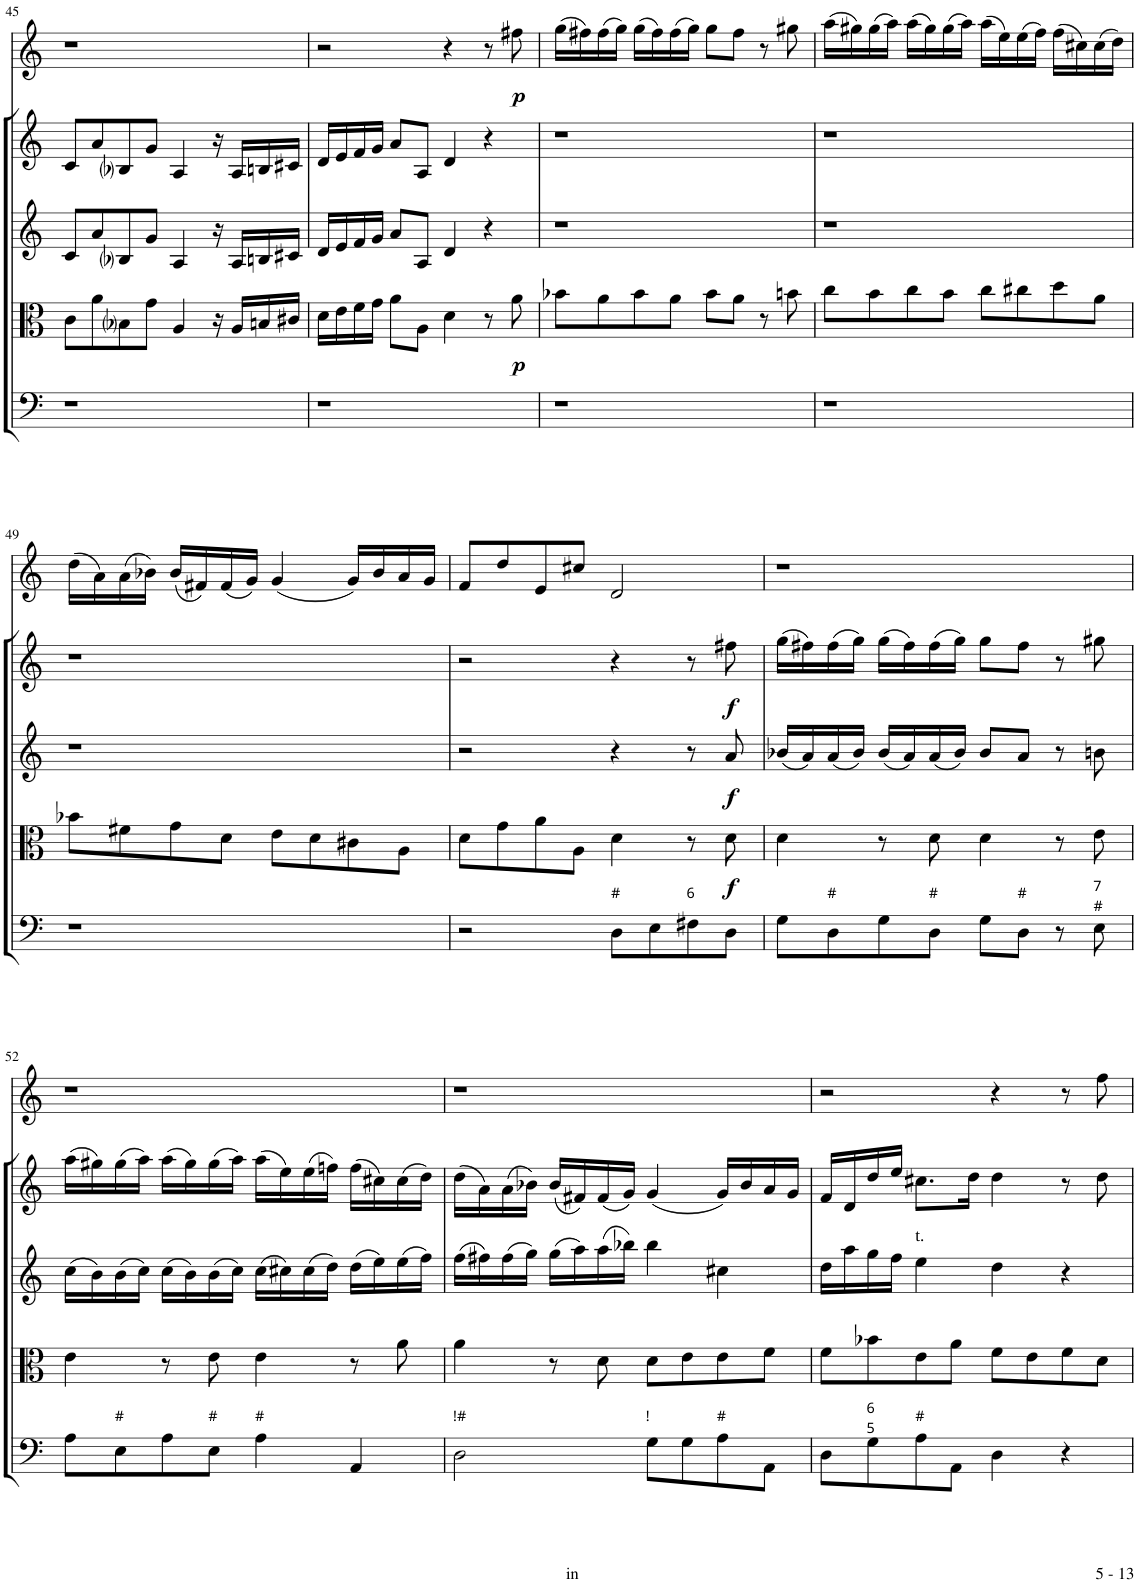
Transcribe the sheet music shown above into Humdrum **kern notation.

**kern	**kern	**dynam	**kern	**dynam	**kern	**dynam	**kern	**dynam
*part5	*part4	*part4	*part3	*part3	*part2	*part2	*part1	*part1
*staff5	*staff4	*staff4	*staff3	*staff3	*staff2	*staff2	*staff1	*staff1
*I"Organo  e Violoncello	*I"Alto Viola	*	*I"Violino Secondo	*	*I"Violino Primo	*	*I"Oboe	*
*	*I'Vla	*	*I'Vln	*	*I'Vln	*	*I'Ob	*
!!LO:PB:g=z
*clefF4	*clefC3	*	*clefG2	*	*clefG2	*	*clefG2	*
*k[]	*k[]	*	*k[]	*	*k[]	*	*k[]	*
*M4/4	*M4/4	*	*M4/4	*	*M4/4	*	*M4/4	*
*met(c)	*met(c)	*	*met(c)	*	*met(c)	*	*met(c)	*
=45	=45	=45	=45	=45	=45	=45	=45	=45
1r	8c\L	.	8c/L	.	8c/L	.	1r	.
.	8a\	.	8a/	.	8a/	.	.	.
.	8B-i\	.	8B-i/	.	8B-i/	.	.	.
.	8g\J	.	8g/J	.	8g/J	.	.	.
.	4A/	.	4A/	.	4A/	.	.	.
.	16r	.	16r	.	16r	.	.	.
.	16A/LL	.	16A/LL	.	16A/LL	.	.	.
.	16Bn/	.	16Bn/	.	16Bn/	.	.	.
.	16c#X/JJ	.	16c#X/JJ	.	16c#X/JJ	.	.	.
=46	=46	=46	=46	=46	=46	=46	=46	=46
1r	16d\LL	.	16d/LL	.	16d/LL	.	2r	.
.	16e\	.	16e/	.	16e/	.	.	.
.	16f\	.	16f/	.	16f/	.	.	.
.	16g\JJ	.	16g/JJ	.	16g/JJ	.	.	.
.	8a\L	.	8a/L	.	8a/L	.	.	.
.	8A\J	.	8A/J	.	8A/J	.	.	.
.	4d\	.	4d/	.	4d/	.	4r	.
.	8r	.	4r	.	4r	.	8r	.
!	!	!LO:DY:b	!	!	!	!	!	!LO:DY:b
.	8a\	p	.	.	.	.	8ff#X\	p
=47	=47	=47	=47	=47	=47	=47	=47	=47
1r	8b-X\L	.	1r	.	1r	.	(16gg\LL	.
.	.	.	.	.	.	.	16ff#X\)	.
.	8a\	.	.	.	.	.	(16ff#\	.
.	.	.	.	.	.	.	16gg\JJ)	.
.	8b-\	.	.	.	.	.	(16gg\LL	.
.	.	.	.	.	.	.	16ff#\)	.
.	8a\J	.	.	.	.	.	(16ff#\	.
.	.	.	.	.	.	.	16gg\JJ)	.
.	8b-\L	.	.	.	.	.	8gg\L	.
.	8a\J	.	.	.	.	.	8ff#\J	.
.	8r	.	.	.	.	.	8r	.
.	8bn\	.	.	.	.	.	8gg#X\	.
=48	=48	=48	=48	=48	=48	=48	=48	=48
1r	8cc\L	.	1r	.	1r	.	(16aa\LL	.
.	.	.	.	.	.	.	16gg#X\)	.
.	8b\	.	.	.	.	.	(16gg#\	.
.	.	.	.	.	.	.	16aa\JJ)	.
.	8cc\	.	.	.	.	.	(16aa\LL	.
.	.	.	.	.	.	.	16gg#\)	.
.	8b\J	.	.	.	.	.	(16gg#\	.
.	.	.	.	.	.	.	16aa\JJ)	.
.	8cc\L	.	.	.	.	.	(16aa\LL	.
.	.	.	.	.	.	.	16ee\)	.
.	8cc#X\	.	.	.	.	.	(16ee\	.
.	.	.	.	.	.	.	16ff\JJ)	.
.	8dd\	.	.	.	.	.	(16ff\LL	.
.	.	.	.	.	.	.	16cc#X\)	.
.	8a\J	.	.	.	.	.	(16cc#\	.
.	.	.	.	.	.	.	16dd\JJ)	.
!!LO:LB:g=z
=49	=49	=49	=49	=49	=49	=49	=49	=49
1r	8b-X\L	.	1r	.	1r	.	(16dd\LL	.
.	.	.	.	.	.	.	16a\)	.
.	8f#X\	.	.	.	.	.	(16a\	.
.	.	.	.	.	.	.	16b-X\JJ)	.
.	8g\	.	.	.	.	.	(16b-/LL	.
.	.	.	.	.	.	.	16f#X/)	.
.	8d\J	.	.	.	.	.	(16f#/	.
.	.	.	.	.	.	.	16g/JJ)	.
.	8e\L	.	.	.	.	.	(4g/	.
.	8d\	.	.	.	.	.	.	.
.	8c#X\	.	.	.	.	.	16g/LL)	.
.	.	.	.	.	.	.	16b-/	.
.	8A\J	.	.	.	.	.	16a/	.
.	.	.	.	.	.	.	16g/JJ	.
=50	=50	=50	=50	=50	=50	=50	=50	=50
2r	8d\L	.	2r	.	2r	.	8f/L	.
.	8g\	.	.	.	.	.	8dd/	.
.	8a\	.	.	.	.	.	8e/	.
.	8A\J	.	.	.	.	.	8cc#X/J	.
!LO:TX:a:t=#	!	!	!	!	!	!	!	!
8D\L	4d\	.	4r	.	4r	.	2d/	.
8E\	.	.	.	.	.	.	.	.
!LO:TX:a:t=6	!	!	!	!	!	!	!	!
8F#X\	8r	.	8r	.	8r	.	.	.
!	!	!LO:DY:b	!	!LO:DY:b	!	!LO:DY:b	!	!
8D\J	8d\	f	8a/	f	8ff#X\	f	.	.
=51	=51	=51	=51	=51	=51	=51	=51	=51
8G\L	4d\	.	(16b-X/LL	.	(16gg\LL	.	1r	.
.	.	.	16a/)	.	16ff#X\)	.	.	.
!LO:TX:a:t=#	!	!	!	!	!	!	!	!
8D\	.	.	(16a/	.	(16ff#\	.	.	.
.	.	.	16b-/JJ)	.	16gg\JJ)	.	.	.
8G\	8r	.	(16b-/LL	.	(16gg\LL	.	.	.
.	.	.	16a/)	.	16ff#\)	.	.	.
!LO:TX:a:t=#	!	!	!	!	!	!	!	!
8D\J	8d\	.	(16a/	.	(16ff#\	.	.	.
.	.	.	16b-/JJ)	.	16gg\JJ)	.	.	.
8G\L	4d\	.	8b-/L	.	8gg\L	.	.	.
!LO:TX:a:t=#	!	!	!	!	!	!	!	!
8D\J	.	.	8a/J	.	8ff#\J	.	.	.
8r	8r	.	8r	.	8r	.	.	.
!LO:TX:a:t=7	!	!	!	!	!	!	!	!
!LO:TX:a:t=#	!	!	!	!	!	!	!	!
8E\	8e\	.	8bn\	.	8gg#X\	.	.	.
!!LO:LB:g=z
=52	=52	=52	=52	=52	=52	=52	=52	=52
8A\L	4e\	.	(16cc\LL	.	(16aa\LL	.	1r	.
.	.	.	16b\)	.	16gg#X\)	.	.	.
!LO:TX:a:t=#	!	!	!	!	!	!	!	!
8E\	.	.	(16b\	.	(16gg#\	.	.	.
.	.	.	16cc\JJ)	.	16aa\JJ)	.	.	.
8A\	8r	.	(16cc\LL	.	(16aa\LL	.	.	.
.	.	.	16b\)	.	16gg#\)	.	.	.
!LO:TX:a:t=#	!	!	!	!	!	!	!	!
8E\J	8e\	.	(16b\	.	(16gg#\	.	.	.
.	.	.	16cc\JJ)	.	16aa\JJ)	.	.	.
!LO:TX:a:t=#	!	!	!	!	!	!	!	!
4A\	4e\	.	(16cc\LL	.	(16aa\LL	.	.	.
.	.	.	16cc#X\)	.	16ee\)	.	.	.
.	.	.	(16cc#\	.	(16ee\	.	.	.
.	.	.	16dd\JJ)	.	16ffn\JJ)	.	.	.
4AA/	8r	.	(16dd\LL	.	(16ff\LL	.	.	.
.	.	.	16ee\)	.	16cc#X\)	.	.	.
.	8a\	.	(16ee\	.	(16cc#\	.	.	.
.	.	.	16ff\JJ)	.	16dd\JJ)	.	.	.
=53	=53	=53	=53	=53	=53	=53	=53	=53
!LO:TX:a:t=!#	!	!	!	!	!	!	!	!
2D\	4a\	.	(16ff\LL	.	(16dd\LL	.	1r	.
.	.	.	16ff#X\)	.	16a\)	.	.	.
.	.	.	(16ff#\	.	(16a\	.	.	.
.	.	.	16gg\JJ)	.	16b-X\JJ)	.	.	.
.	8r	.	(16gg\LL	.	(16b-/LL	.	.	.
.	.	.	16aa\)	.	16f#X/)	.	.	.
.	8d\	.	(16aa\	.	(16f#/	.	.	.
.	.	.	16bb-X\JJ)	.	16g/JJ)	.	.	.
!LO:TX:a:t=!	!	!	!	!	!	!	!	!
8G\L	8d\L	.	4bb-\	.	(4g/	.	.	.
8G\	8e\	.	.	.	.	.	.	.
!LO:TX:a:t=#	!	!	!	!	!	!	!	!
8A\	8e\	.	4cc#X\	.	16g/LL)	.	.	.
.	.	.	.	.	16b-/	.	.	.
8AA\J	8f\J	.	.	.	16a/	.	.	.
.	.	.	.	.	16g/JJ	.	.	.
=54	=54	=54	=54	=54	=54	=54	=54	=54
8D\L	8f\L	.	16dd\LL	.	16f/LL	.	2r	.
.	.	.	16aa\	.	16d/	.	.	.
!LO:TX:a:t=6	!	!	!	!	!	!	!	!
!LO:TX:a:t=5	!	!	!	!	!	!	!	!
8G\	8b-X\	.	16gg\	.	16dd/	.	.	.
.	.	.	16ff\JJ	.	16ee/JJ	.	.	.
!	!	!	!LO:TX:a:t=t.	!	!	!	!	!
!LO:TX:a:t=#	!	!	!	!	!	!	!	!
8A\	8e\	.	4ee\	.	8.cc#X\L	.	.	.
8AA\J	8a\J	.	.	.	.	.	.	.
.	.	.	.	.	16dd\Jk	.	.	.
4D\	8f\L	.	4dd\	.	4dd\	.	4r	.
.	8e\	.	.	.	.	.	.	.
4r	8f\	.	4r	.	8r	.	8r	.
.	8d\J	.	.	.	8dd\	.	8ff\	.
=	=	=	=	=	=	=	=	=
*-	*-	*-	*-	*-	*-	*-	*-	*-
